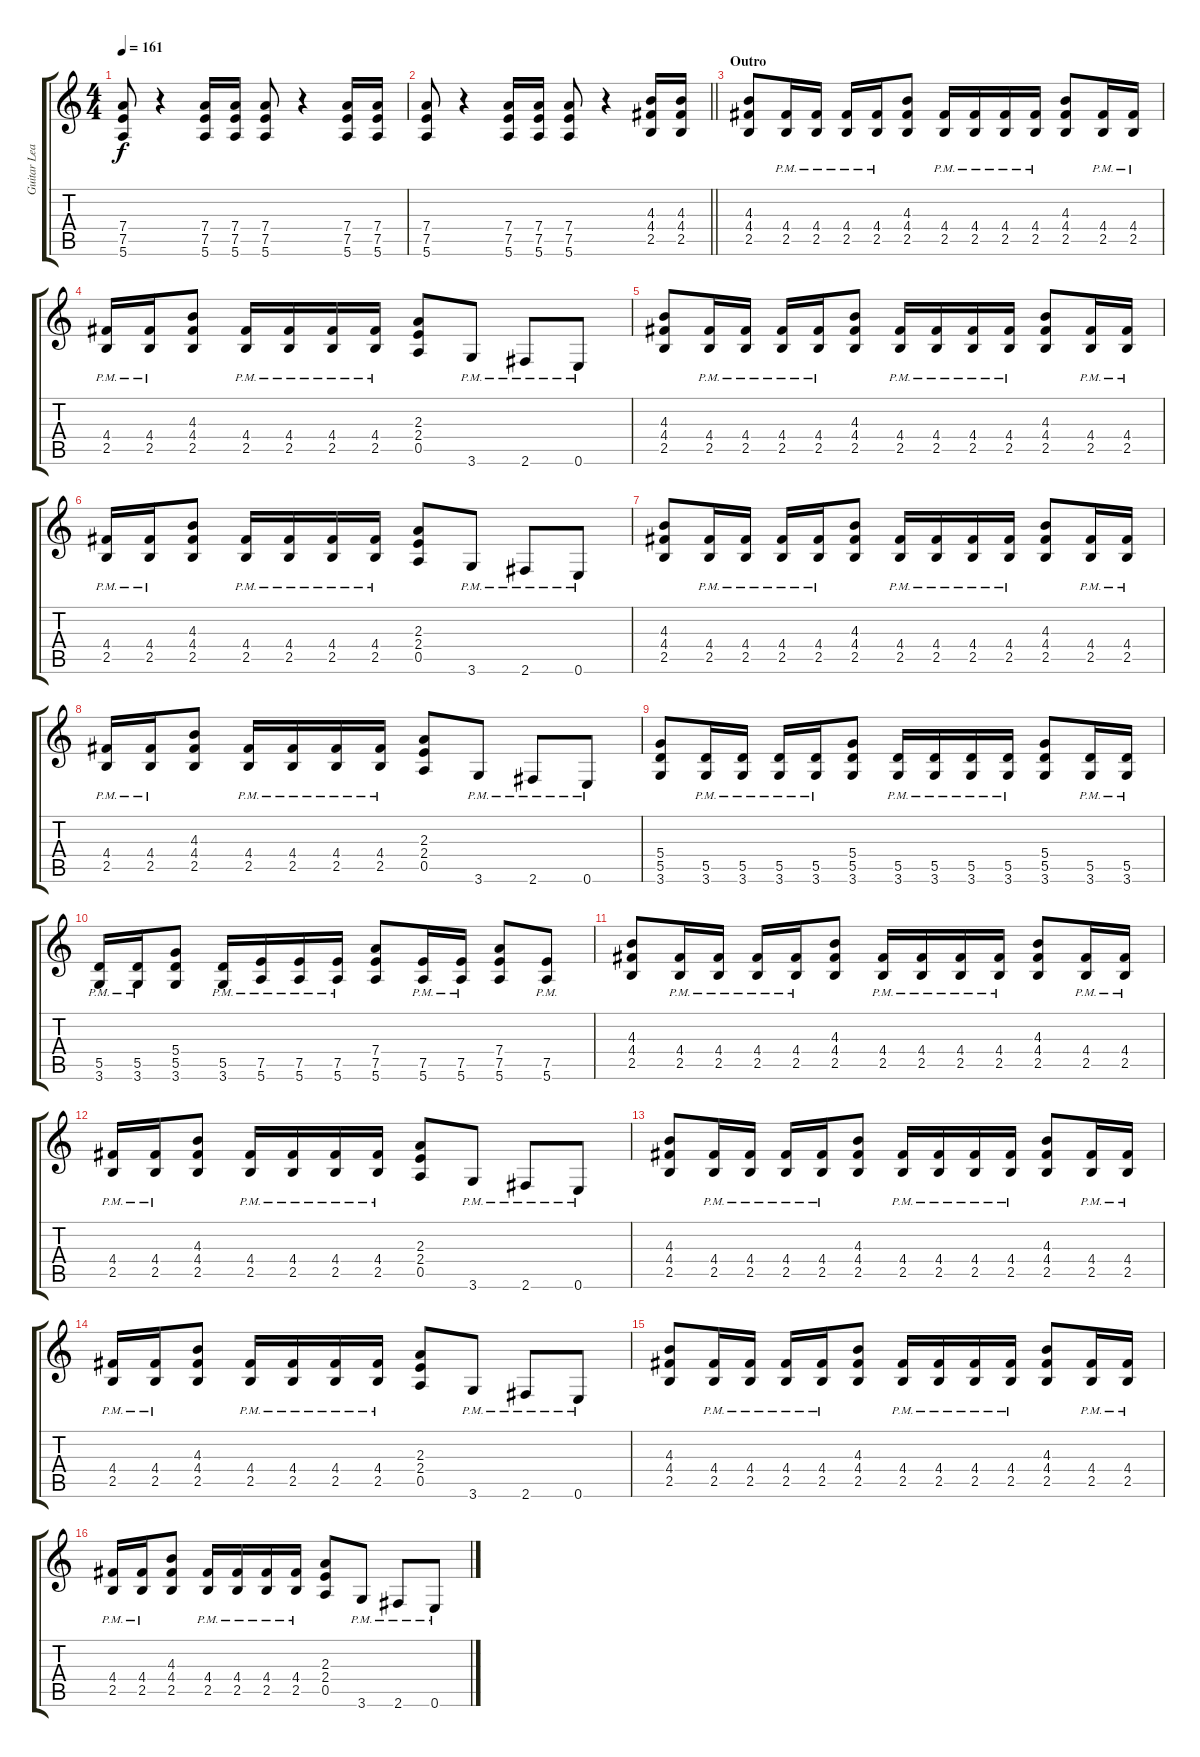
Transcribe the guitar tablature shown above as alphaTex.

\track ("Guitar Lead" "Guitar Lea") {instrument overdrivenguitar}
\staff {score tabs}
\tuning (E4 B3 G3 D3 A2 E2) {hide}
\ts (4 4)
\tempo 161
\clef g2
\ks c
(7.4 7.5 5.6).8{dy f} r.4 (7.4 7.5 5.6).16 (7.4 7.5 5.6).16 (7.4 7.5 5.6).8 r.4 (7.4 7.5 5.6).16 (7.4 7.5 5.6).16 |
\barLineRight lightlight
(7.4 7.5 5.6).8 r.4 (7.4 7.5 5.6).16 (7.4 7.5 5.6).16 (7.4 7.5 5.6).8 r.4 (4.3 4.4 2.5).16 (4.3 4.4 2.5).16 |
\section ("" "Outro")
(4.3 4.4 2.5).8 (4.4{pm} 2.5{pm}).16 (4.4{pm} 2.5{pm}).16 (4.4{pm} 2.5{pm}).16 (4.4{pm} 2.5{pm}).16 (4.3 4.4 2.5).8 (4.4{pm} 2.5{pm}).16 (4.4{pm} 2.5{pm}).16 (4.4{pm} 2.5{pm}).16 (4.4{pm} 2.5{pm}).16 (4.3 4.4 2.5).8 (4.4{pm} 2.5{pm}).16 (4.4{pm} 2.5{pm}).16 |
(4.4{pm} 2.5{pm}).16 (4.4{pm} 2.5{pm}).16 (4.3 4.4 2.5).8 (4.4{pm} 2.5{pm}).16 (4.4{pm} 2.5{pm}).16 (4.4{pm} 2.5{pm}).16 (4.4{pm} 2.5{pm}).16 (2.3 2.4 0.5).8 3.6{pm}.8 2.6{pm}.8 0.6{pm}.8 |
(4.3 4.4 2.5).8 (4.4{pm} 2.5{pm}).16 (4.4{pm} 2.5{pm}).16 (4.4{pm} 2.5{pm}).16 (4.4{pm} 2.5{pm}).16 (4.3 4.4 2.5).8 (4.4{pm} 2.5{pm}).16 (4.4{pm} 2.5{pm}).16 (4.4{pm} 2.5{pm}).16 (4.4{pm} 2.5{pm}).16 (4.3 4.4 2.5).8 (4.4{pm} 2.5{pm}).16 (4.4{pm} 2.5{pm}).16 |
(4.4{pm} 2.5{pm}).16 (4.4{pm} 2.5{pm}).16 (4.3 4.4 2.5).8 (4.4{pm} 2.5{pm}).16 (4.4{pm} 2.5{pm}).16 (4.4{pm} 2.5{pm}).16 (4.4{pm} 2.5{pm}).16 (2.3 2.4 0.5).8 3.6{pm}.8 2.6{pm}.8 0.6{pm}.8 |
(4.3 4.4 2.5).8 (4.4{pm} 2.5{pm}).16 (4.4{pm} 2.5{pm}).16 (4.4{pm} 2.5{pm}).16 (4.4{pm} 2.5{pm}).16 (4.3 4.4 2.5).8 (4.4{pm} 2.5{pm}).16 (4.4{pm} 2.5{pm}).16 (4.4{pm} 2.5{pm}).16 (4.4{pm} 2.5{pm}).16 (4.3 4.4 2.5).8 (4.4{pm} 2.5{pm}).16 (4.4{pm} 2.5{pm}).16 |
(4.4{pm} 2.5{pm}).16 (4.4{pm} 2.5{pm}).16 (4.3 4.4 2.5).8 (4.4{pm} 2.5{pm}).16 (4.4{pm} 2.5{pm}).16 (4.4{pm} 2.5{pm}).16 (4.4{pm} 2.5{pm}).16 (2.3 2.4 0.5).8 3.6{pm}.8 2.6{pm}.8 0.6{pm}.8 |
(5.4 5.5 3.6).8 (5.5{pm} 3.6{pm}).16 (5.5{pm} 3.6{pm}).16 (5.5{pm} 3.6{pm}).16 (5.5{pm} 3.6{pm}).16 (5.4 5.5 3.6).8 (5.5{pm} 3.6{pm}).16 (5.5{pm} 3.6{pm}).16 (5.5{pm} 3.6{pm}).16 (5.5{pm} 3.6{pm}).16 (5.4 5.5 3.6).8 (5.5{pm} 3.6{pm}).16 (5.5{pm} 3.6{pm}).16 |
(5.5{pm} 3.6{pm}).16 (5.5{pm} 3.6{pm}).16 (5.4 5.5 3.6).8 (5.5{pm} 3.6{pm}).16 (7.5{pm} 5.6{pm}).16 (7.5{pm} 5.6{pm}).16 (7.5{pm} 5.6{pm}).16 (7.4 7.5 5.6).8 (7.5{pm} 5.6{pm}).16 (7.5{pm} 5.6{pm}).16 (7.4 7.5 5.6).8 (7.5{pm} 5.6{pm}).8 |
(4.3 4.4 2.5).8 (4.4{pm} 2.5{pm}).16 (4.4{pm} 2.5{pm}).16 (4.4{pm} 2.5{pm}).16 (4.4{pm} 2.5{pm}).16 (4.3 4.4 2.5).8 (4.4{pm} 2.5{pm}).16 (4.4{pm} 2.5{pm}).16 (4.4{pm} 2.5{pm}).16 (4.4{pm} 2.5{pm}).16 (4.3 4.4 2.5).8 (4.4{pm} 2.5{pm}).16 (4.4{pm} 2.5{pm}).16 |
(4.4{pm} 2.5{pm}).16 (4.4{pm} 2.5{pm}).16 (4.3 4.4 2.5).8 (4.4{pm} 2.5{pm}).16 (4.4{pm} 2.5{pm}).16 (4.4{pm} 2.5{pm}).16 (4.4{pm} 2.5{pm}).16 (2.3 2.4 0.5).8 3.6{pm}.8 2.6{pm}.8 0.6{pm}.8 |
(4.3 4.4 2.5).8 (4.4{pm} 2.5{pm}).16 (4.4{pm} 2.5{pm}).16 (4.4{pm} 2.5{pm}).16 (4.4{pm} 2.5{pm}).16 (4.3 4.4 2.5).8 (4.4{pm} 2.5{pm}).16 (4.4{pm} 2.5{pm}).16 (4.4{pm} 2.5{pm}).16 (4.4{pm} 2.5{pm}).16 (4.3 4.4 2.5).8 (4.4{pm} 2.5{pm}).16 (4.4{pm} 2.5{pm}).16 |
(4.4{pm} 2.5{pm}).16 (4.4{pm} 2.5{pm}).16 (4.3 4.4 2.5).8 (4.4{pm} 2.5{pm}).16 (4.4{pm} 2.5{pm}).16 (4.4{pm} 2.5{pm}).16 (4.4{pm} 2.5{pm}).16 (2.3 2.4 0.5).8 3.6{pm}.8 2.6{pm}.8 0.6{pm}.8 |
(4.3 4.4 2.5).8 (4.4{pm} 2.5{pm}).16 (4.4{pm} 2.5{pm}).16 (4.4{pm} 2.5{pm}).16 (4.4{pm} 2.5{pm}).16 (4.3 4.4 2.5).8 (4.4{pm} 2.5{pm}).16 (4.4{pm} 2.5{pm}).16 (4.4{pm} 2.5{pm}).16 (4.4{pm} 2.5{pm}).16 (4.3 4.4 2.5).8 (4.4{pm} 2.5{pm}).16 (4.4{pm} 2.5{pm}).16 |
(4.4{pm} 2.5{pm}).16 (4.4{pm} 2.5{pm}).16 (4.3 4.4 2.5).8 (4.4{pm} 2.5{pm}).16 (4.4{pm} 2.5{pm}).16 (4.4{pm} 2.5{pm}).16 (4.4{pm} 2.5{pm}).16 (2.3 2.4 0.5).8 3.6{pm}.8 2.6{pm}.8 0.6{pm}.8
